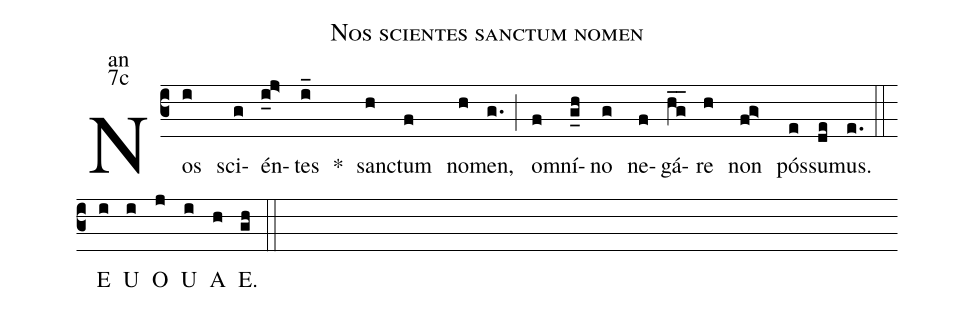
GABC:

name:Nos scientes sanctum nomen;
office-part:an;
mode:7c;
%%
(c3) Nos(i) sci(g)én(i_j>)tes(i_) <sp>*</sp>()
sanc(h)tum(f) no(h)men,(g.) (;)
o(f)mní(g_h)no(g) ne(f)gá(hg__)re(h) non(fg>) pós(e)su(de)mus.(e.) (::)
<eu>E(i) U(i) O(j) U(i) A(h) E.(gh) </eu>(::)
